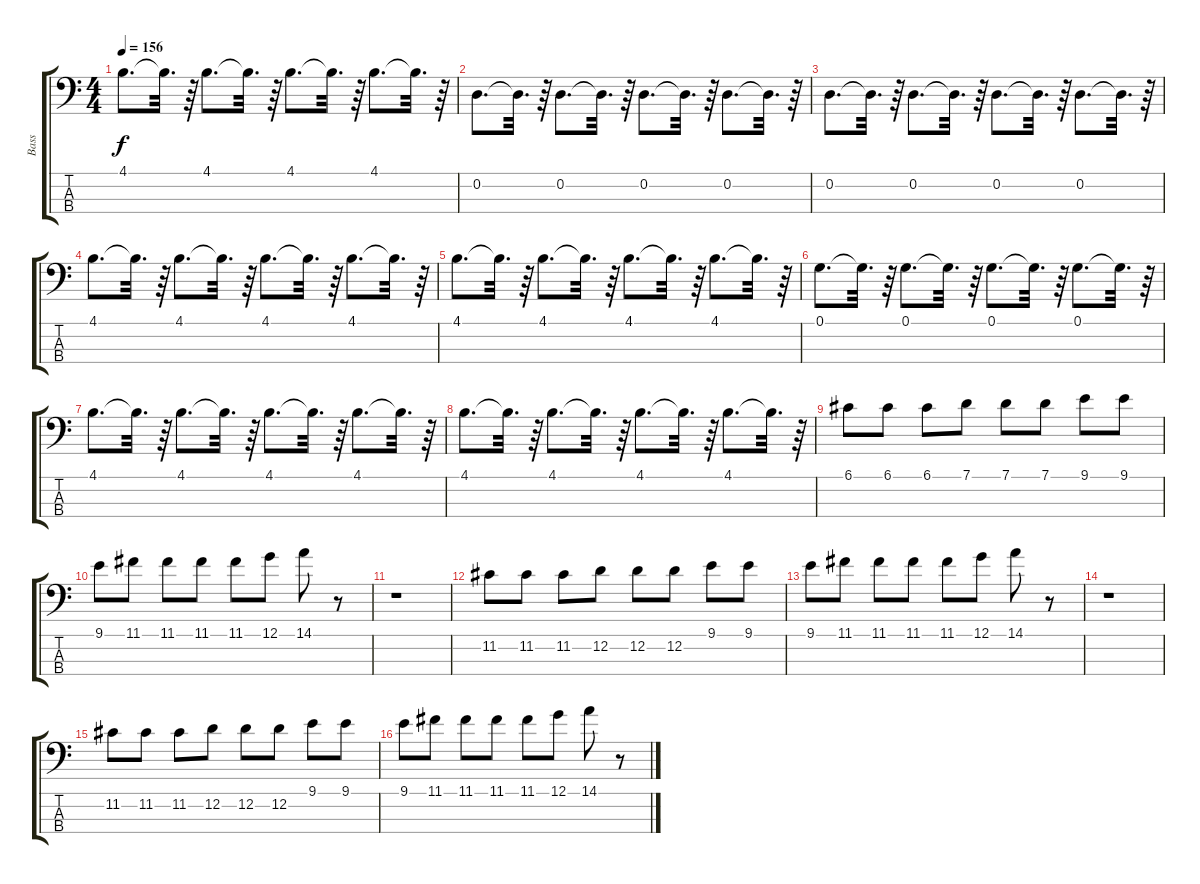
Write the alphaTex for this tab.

\track ("Bass" "Bass") {instrument electricbasspick}
\staff {score tabs}
\tuning (G2 D2 A1 E1) {hide}
\ts (4 4)
\tempo 156
\clef f4
\ks c
4.1.8{d dy f} 4.1{t}.32{d} r.64 4.1.8{d} 4.1{t}.32{d} r.64 4.1.8{d} 4.1{t}.32{d} r.64 4.1.8{d} 4.1{t}.32{d} r.64 |
0.2.8{d} 0.2{t}.32{d} r.64 0.2.8{d} 0.2{t}.32{d} r.64 0.2.8{d} 0.2{t}.32{d} r.64 0.2.8{d} 0.2{t}.32{d} r.64 |
0.2.8{d} 0.2{t}.32{d} r.64 0.2.8{d} 0.2{t}.32{d} r.64 0.2.8{d} 0.2{t}.32{d} r.64 0.2.8{d} 0.2{t}.32{d} r.64 |
4.1.8{d} 4.1{t}.32{d} r.64 4.1.8{d} 4.1{t}.32{d} r.64 4.1.8{d} 4.1{t}.32{d} r.64 4.1.8{d} 4.1{t}.32{d} r.64 |
4.1.8{d} 4.1{t}.32{d} r.64 4.1.8{d} 4.1{t}.32{d} r.64 4.1.8{d} 4.1{t}.32{d} r.64 4.1.8{d} 4.1{t}.32{d} r.64 |
0.1.8{d} 0.1{t}.32{d} r.64 0.1.8{d} 0.1{t}.32{d} r.64 0.1.8{d} 0.1{t}.32{d} r.64 0.1.8{d} 0.1{t}.32{d} r.64 |
4.1.8{d} 4.1{t}.32{d} r.64 4.1.8{d} 4.1{t}.32{d} r.64 4.1.8{d} 4.1{t}.32{d} r.64 4.1.8{d} 4.1{t}.32{d} r.64 |
4.1.8{d} 4.1{t}.32{d} r.64 4.1.8{d} 4.1{t}.32{d} r.64 4.1.8{d} 4.1{t}.32{d} r.64 4.1.8{d} 4.1{t}.32{d} r.64 |
6.1.8 6.1.8 6.1.8 7.1.8 7.1.8 7.1.8 9.1.8 9.1.8 |
9.1.8 11.1.8 11.1.8 11.1.8 11.1.8 12.1.8 14.1.8 r.8 |
r.1 |
11.2.8 11.2.8 11.2.8 12.2.8 12.2.8 12.2.8 9.1.8 9.1.8 |
9.1.8 11.1.8 11.1.8 11.1.8 11.1.8 12.1.8 14.1.8 r.8 |
r.1 |
11.2.8 11.2.8 11.2.8 12.2.8 12.2.8 12.2.8 9.1.8 9.1.8 |
9.1.8 11.1.8 11.1.8 11.1.8 11.1.8 12.1.8 14.1.8 r.8
